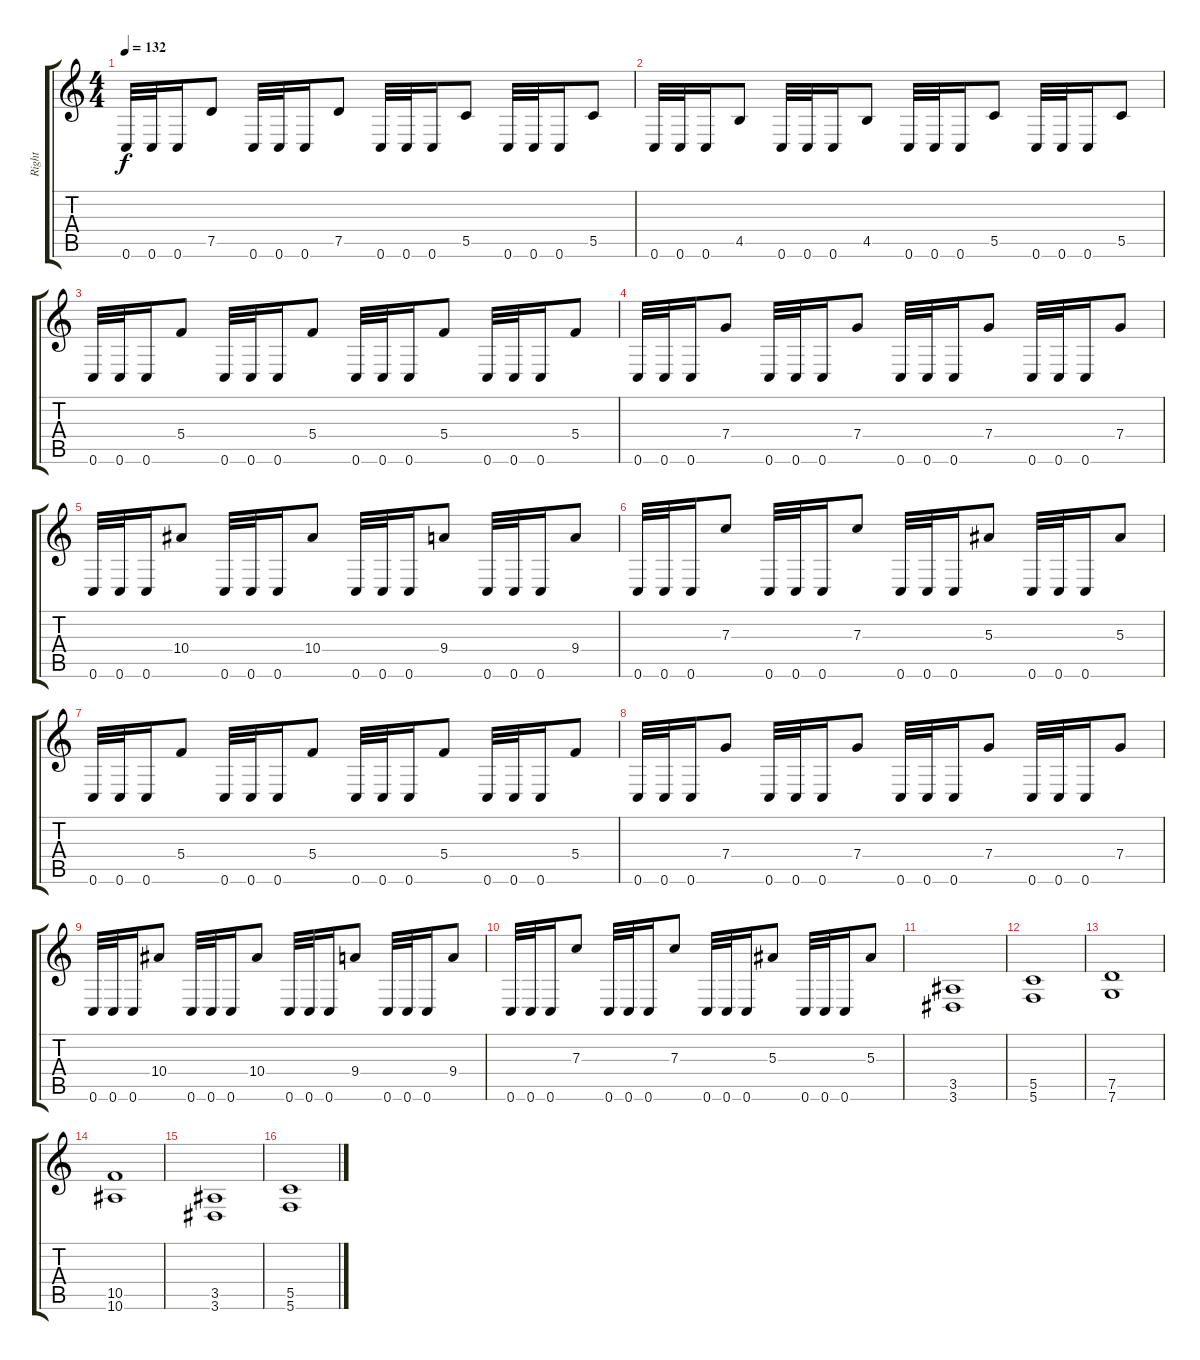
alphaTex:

\track ("Right" "Right") {instrument distortionguitar}
\staff {score tabs}
\tuning (D4 A3 F3 C3 G2 C2) {hide}
\ts (4 4)
\tempo 132
\clef g2
\ks c
0.6.32{dy f} 0.6.32 0.6.16 7.5.8 0.6.32 0.6.32 0.6.16 7.5.8 0.6.32 0.6.32 0.6.16 5.5.8 0.6.32 0.6.32 0.6.16 5.5.8 |
0.6.32 0.6.32 0.6.16 4.5.8 0.6.32 0.6.32 0.6.16 4.5.8 0.6.32 0.6.32 0.6.16 5.5.8 0.6.32 0.6.32 0.6.16 5.5.8 |
0.6.32 0.6.32 0.6.16 5.4.8 0.6.32 0.6.32 0.6.16 5.4.8 0.6.32 0.6.32 0.6.16 5.4.8 0.6.32 0.6.32 0.6.16 5.4.8 |
0.6.32 0.6.32 0.6.16 7.4.8 0.6.32 0.6.32 0.6.16 7.4.8 0.6.32 0.6.32 0.6.16 7.4.8 0.6.32 0.6.32 0.6.16 7.4.8 |
0.6.32 0.6.32 0.6.16 10.4.8 0.6.32 0.6.32 0.6.16 10.4.8 0.6.32 0.6.32 0.6.16 9.4.8 0.6.32 0.6.32 0.6.16 9.4.8 |
0.6.32 0.6.32 0.6.16 7.3.8 0.6.32 0.6.32 0.6.16 7.3.8 0.6.32 0.6.32 0.6.16 5.3.8 0.6.32 0.6.32 0.6.16 5.3.8 |
0.6.32 0.6.32 0.6.16 5.4.8 0.6.32 0.6.32 0.6.16 5.4.8 0.6.32 0.6.32 0.6.16 5.4.8 0.6.32 0.6.32 0.6.16 5.4.8 |
0.6.32 0.6.32 0.6.16 7.4.8 0.6.32 0.6.32 0.6.16 7.4.8 0.6.32 0.6.32 0.6.16 7.4.8 0.6.32 0.6.32 0.6.16 7.4.8 |
0.6.32 0.6.32 0.6.16 10.4.8 0.6.32 0.6.32 0.6.16 10.4.8 0.6.32 0.6.32 0.6.16 9.4.8 0.6.32 0.6.32 0.6.16 9.4.8 |
0.6.32 0.6.32 0.6.16 7.3.8 0.6.32 0.6.32 0.6.16 7.3.8 0.6.32 0.6.32 0.6.16 5.3.8 0.6.32 0.6.32 0.6.16 5.3.8 |
(3.5 3.6).1 |
(5.5 5.6).1 |
(7.5 7.6).1 |
(10.5 10.6).1 |
(3.5 3.6).1 |
(5.5 5.6).1
